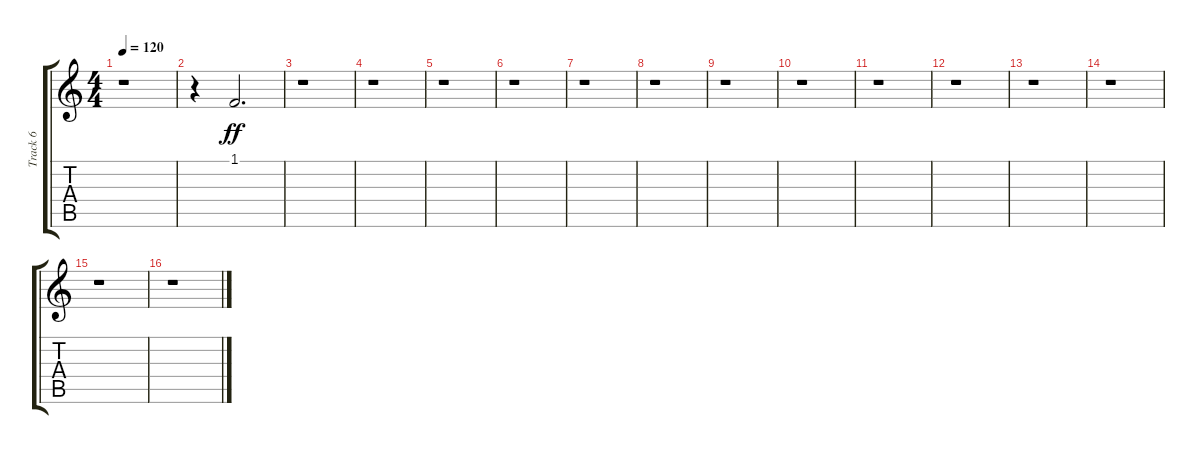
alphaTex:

\track ("Track 6" "Track 6") {instrument reversecymbal}
\staff {score tabs}
\tuning (E4 B3 G3 D3 A2 E2) {hide}
\ts (4 4)
\tempo 120
\clef g2
\ks c
r.1{dy ff} |
r.4 1.1.2{d} |
r.1 |
r.1 |
r.1 |
r.1 |
r.1 |
r.1 |
r.1 |
r.1 |
r.1 |
r.1 |
r.1 |
r.1 |
r.1 |
r.1
